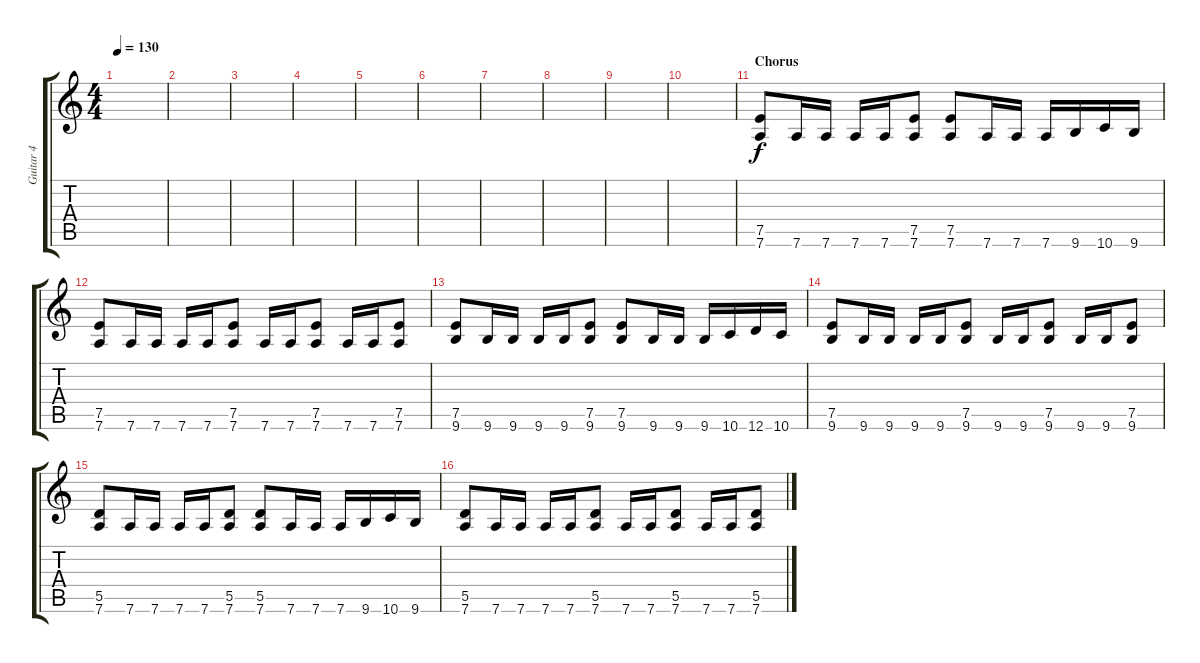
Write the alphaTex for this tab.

\track ("Guitar 4" "Guitar 4") {instrument distortionguitar}
\staff {score tabs}
\tuning (E4 B3 G3 D3 A2 D2) {hide}
\ts (4 4)
\tempo 130
\clef g2
\ks c
|
|
|
|
|
|
|
|
|
|
\section ("" "Chorus")
(7.5 7.6).8 7.6.16 7.6.16 7.6.16 7.6.16 (7.5 7.6).8 (7.5 7.6).8 7.6.16 7.6.16 7.6.16 9.6.16 10.6.16 9.6.16 |
(7.5 7.6).8 7.6.16 7.6.16 7.6.16 7.6.16 (7.5 7.6).8 7.6.16 7.6.16 (7.5 7.6).8 7.6.16 7.6.16 (7.5 7.6).8 |
(7.5 9.6).8 9.6.16 9.6.16 9.6.16 9.6.16 (7.5 9.6).8 (7.5 9.6).8 9.6.16 9.6.16 9.6.16 10.6.16 12.6.16 10.6.16 |
(7.5 9.6).8 9.6.16 9.6.16 9.6.16 9.6.16 (7.5 9.6).8 9.6.16 9.6.16 (7.5 9.6).8 9.6.16 9.6.16 (7.5 9.6).8 |
(5.5 7.6).8 7.6.16 7.6.16 7.6.16 7.6.16 (5.5 7.6).8 (5.5 7.6).8 7.6.16 7.6.16 7.6.16 9.6.16 10.6.16 9.6.16 |
(5.5 7.6).8 7.6.16 7.6.16 7.6.16 7.6.16 (5.5 7.6).8 7.6.16 7.6.16 (5.5 7.6).8 7.6.16 7.6.16 (5.5 7.6).8
